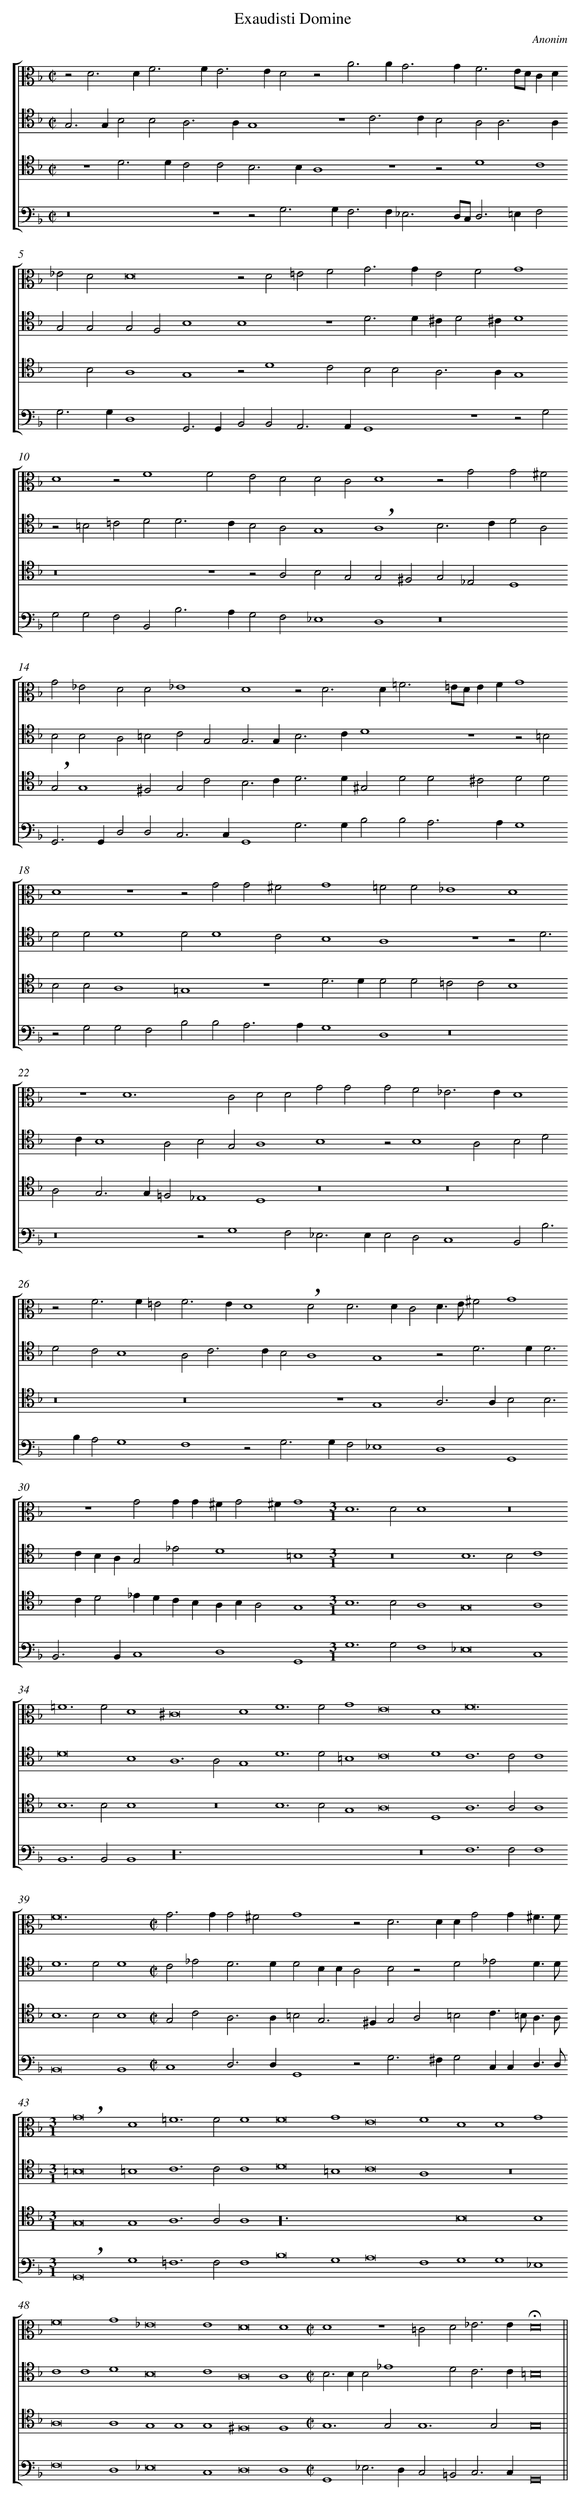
X:1
T: Exaudisti Domine
C: Anonim
L: 1/4
M: C|
%%staves [1 2 3 4]
V: 1 clef=alto
V: 2 clef=tenor
V: 3 clef=tenor
V: 4 clef=bass
K: F
[V:1] z2D2>D2F3 [|]
[V:2] G,2>G,2B,2B,2 [|]
[V:3] z4D3D [|]
[V:4] z8 [|]
[V:1] F2<E2ED2 [|]
[V:2] A,2>A,2G,4 [|]
[V:3] C2C2B,3B, [|]
[V:4] z4z2G,3 [|]
[V:1] z2A2>A2G3 [|]
[V:2] z4C3C [|]
[V:3] A,4z4 [|]
[V:4] G,2<F,2F,_E,3 [|]
[V:1] G2<F2E/D/CD [|]
[V:2] B,2A,2A,3A, [|]
[V:3] z2D4C4 [|]
[V:4] D,/C,/D,2>=E,2F,2 [|]
[V:1] _E2D2D8 [|]
[V:2] G,2G,2G,2F,2 [|]
[V:3] B,2A,4 [|]
[V:4] G,2>G,2D,4 [|]
[V:1] z2D2 [|]
[V:2] B,4B,4 [|]
[V:3] G,4z2D4 [|]
[V:4] G,,2>G,,2B,,2B,,2 [|]
[V:1] =E2F2G3G [|]
[V:2] z4D3D [|]
[V:3] C2B,2B,2 [|]
[V:4] A,,2>A,,2G,,4 [|]
[V:1] E2F2G4 [|]
[V:2] ^CD2^CD4 [|]
[V:3] A,2>A,2G,4 [|]
[V:4] z4z2G,2 [|]
[V:1] D4z2F4 [|]
[V:2] z2=B,2=C2D2 [|]
[V:3] z8 [|]
[V:4] G,2G,2F,2B,,2 [|]
[V:1] F2E2D2 [|]
[V:2] D2>C2B,2A,2 [|]
[V:3] z4z2A,2 [|]
[V:4] B,2>A,2G,2F,2 [|]
[V:1] D2C2D4 [|]
[V:2] G,4!breath!A,4 [|]
[V:3] B,2G,2G,2^F,2 [|]
[V:4] _E,4D,4 [|]
[V:1] z2G2G2^F2 [|]
[V:2] B,2>C2D2A,2 [|]
[V:3] G,2_E,2D,4 [|]
[V:4] z8 [|]
[V:1] G2_E2D2D2 [|]
[V:2] B,2B,2A,2=B,2 [|]
[V:3] !breath!G,2G,4^F,2 [|]
[V:4] G,,2>G,,2D,2D,2 [|]
[V:1] _E4D4 [|]
[V:2] C2G,2G,3G, [|]
[V:3] G,2C2B,3C [|]
[V:4] C,2>C,2G,,4 [|]
[V:1] z2D2>D2=F3 [|]
[V:2] B,2>C2D4 [|]
[V:3] D2>D2^G,2D2 [|]
[V:4] G,2>G,2B,2B,2 [|]
[V:1] =E/D/EFG4 [|]
[V:2] z4z2=B,2 [|]
[V:3] D2^C2D2D2 [|]
[V:4] A,2>A,2G,4 [|]
[V:1] D4z4 [|]
[V:2] D2D2D4 [|]
[V:3] B,2B,2A,4 [|]
[V:4] z2G,2G,2F,2 [|]
[V:1] z2G2G2^F2 [|]
[V:2] D2D4C2 [|]
[V:3] =G,4z4 [|]
[V:4] B,2B,2A,3A, [|]
[V:1] G4=F2F2 [|]
[V:2] B,4A,4 [|]
[V:3] D2>D2D2D2 [|]
[V:4] G,4D,4 [|]
[V:1] _E4D4 [|]
[V:2] z4z2D3 [|]
[V:3] =C2C2B,4 [|]
[V:4] z8 [|]
[V:1] z4D6 [|]
[V:2] CB,4A,2 [|]
[V:3] A,2G,2>G,2=F,2 [|]
[V:4] z8 [|]
[V:1] C2D2D2 [|]
[V:2] B,2G,2A,4 [|]
[V:3] _E,4D,4 [|]
[V:4] z2G,4F,2 [|]
[V:1] G2G2G2F2 [|]
[V:2] B,4z2B,4 [|]
[V:3] z8 [|]
[V:4] _E,2>E,2E,2D,2 [|]
[V:1] _E2>E2D4 [|]
[V:2] A,2B,2D2 [|]
[V:3] z8 [|]
[V:4] C,4B,,2B,3 [|]
[V:1] z2F2>F2=E2 [|]
[V:2] D2C2B,4 [|]
[V:3] z8 [|]
[V:4] B,A,2G,4 [|]
[V:1] F2>E2D4 [|]
[V:2] A,2C2>C2B,2 [|]
[V:3] z8 [|]
[V:4] F,4z2G,3 [|]
[V:1] !breath!D2D2>D2C2 [|]
[V:2] A,4G,4 [|]
[V:3] z4G,4 [|]
[V:4] G,F,2_E,4 [|]
[V:1] D>E^F2G4 [|]
[V:2] z2D2>D2D3 [|]
[V:3] A,2>A,2B,2B,3 [|]
[V:4] D,4G,,4 [|]
[V:1] z4G2GG [|]
[V:2] CB,A,G,2_E2 [|]
[V:3] CD2_EDCB, [|]
[V:4] B,,2>B,,2C,4 [|]
[V:1] ^FG2^FG4 [|]
[V:2] D4=B,4 [|]
[V:3] A,B,A,2G,4 [|]
[V:4] D,4G,,4 [|]
[V:1] [M:3/1]D4>D4D4 [|]
[V:2] [M:3/1]z12 [|]
[V:3] [M:3/1]B,4>B,4A,4 [|]
[V:4] [M:3/1]G,4>G,4F,4 [|]
[V:1] z12 [|]
[V:2] B,4>B,4C4 [|]
[V:3] G,8A,4 [|]
[V:4] _E,8C,4 [|]
[V:1] =F4>F4D4 [|]
[V:2] D8B,4 [|]
[V:3] B,4>B,4B,4 [|]
[V:4] B,,4>B,,4B,,4 [|]
[V:1] ^C8D4 [|]
[V:2] A,4>A,4G,4 [|]
[V:3] z12 [|]
[V:4] z24 [|]
[V:1] F4>F4G4 [|]
[V:2] D4>D4=B,4 [|]
[V:3] B,4>B,4G,4 [|]
[V:4]  [|]
[V:1] E8D4 [|]
[V:2] C8D4 [|]
[V:3] A,8D,4 [|]
[V:4] z12 [|]
[V:1] F12 [|]
[V:2] C4>C4C4 [|]
[V:3] A,4>A,4A,4 [|]
[V:4] F,4>F,4F,4 [|]
[V:1] F12 [|]
[V:2] D4>D4D4 [|]
[V:3] B,4>B,4B,4 [|]
[V:4] B,,8B,,4 [|]
[V:1] [M:C|]G2>G2G2^F2 [|]
[V:2] [M:C|]C2_E2D3D [|]
[V:3] [M:C|]G,2C2A,3A, [|]
[V:4] [M:C|]C,4D,3D, [|]
[V:1] G4z2D3 [|]
[V:2] D2B,B,A,2B,2 [|]
[V:3] =B,2G,2>^F,2G,2 [|]
[V:4] G,,4z2G,3 [|]
[V:1] DDG2G^F3/F/ [|]
[V:2] z2D2_E2D3/D/ [|]
[V:3] A,2=B,2C>=B,A,3/A,/ [|]
[V:4] ^F,G,2C,C,D,3/D,/ [|]
[V:1] [M:3/1]!breath!G8D4 [|]
[V:2] [M:3/1]=B,8=B,4 [|]
[V:3] [M:3/1]G,8G,4 [|]
[V:4] [M:3/1]!breath!G,,8G,4 [|]
[V:1] =F4>F4F4 [|]
[V:2] C4>C4C4 [|]
[V:3] A,4>A,4A,4 [|]
[V:4] =F,4>F,4F,4 [|]
[V:1] F8G4 [|]
[V:2] D8=B,4 [|]
[V:3] z24 [|]
[V:4] B,8G,4 [|]
[V:1] E8F4 [|]
[V:2] C8A,4 [|]
[V:3]  [|]
[V:4] A,8F,4 [|]
[V:1] D4D4G4 [|]
[V:2] z12 [|]
[V:3] B,8B,4 [|]
[V:4] G,4G,4_E,4 [|]
[V:1] F8G4 [|]
[V:2] C4C4D4 [|]
[V:3] A,8A,4 [|]
[V:4] F,8D,4 [|]
[V:1] _E8E4 [|]
[V:2] B,8C4 [|]
[V:3] G,4G,4G,4 [|]
[V:4] _E,8C,4 [|]
[V:1] D8D4 [|]
[V:2] A,8A,4 [|]
[V:3] ^F,8F,4 [|]
[V:4] D,8D,4 [|]
[V:1] [M:C|]D4z4 [|]
[V:2] [M:C|]B,2>B,2B,2_E4 [|]
[V:3] [M:C|]G,6G,2 [|]
[V:4] [M:C|]G,,4_E,3D, [|]
[V:1] =C2D2_E3E [|]
[V:2] D2C3C [|]
[V:3] G,6G,2 [|]
[V:4] C,2=B,,2C,3C, [|]
[V:1] !fermata!D8 ||
[V:2] =B,8 ||
[V:3] G,8 ||
[V:4] G,,8 ||
